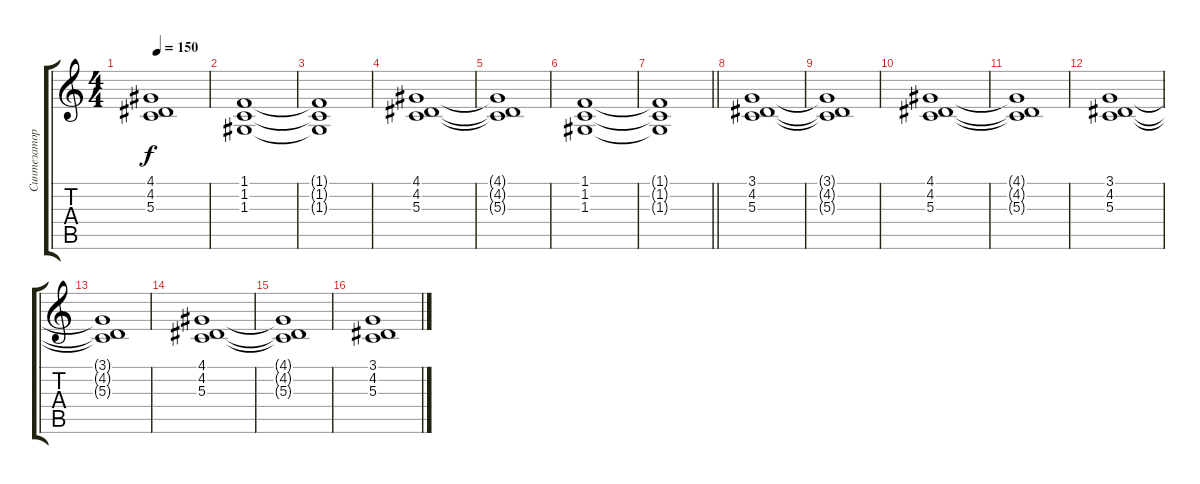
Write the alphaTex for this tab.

\track ("Синтезатор" "Синтезатор") {instrument synthstrings1}
\staff {score tabs}
\tuning (E4 B3 G3 D3 A2 E2) {hide}
\ts (4 4)
\tempo 150
\clef g2
\ks c
(4.1{t} 4.2{t} 5.3{t}).1{dy f} |
(1.1 1.2 1.3).1 |
(1.1{t} 1.2{t} 1.3{t}).1 |
(4.1 4.2 5.3).1 |
(4.1{t} 4.2{t} 5.3{t}).1 |
(1.1 1.2 1.3).1 |
\barLineRight lightlight
(1.1{t} 1.2{t} 1.3{t}).1 |
(3.1 4.2 5.3).1 |
(3.1{t} 4.2{t} 5.3{t}).1 |
(4.1 4.2 5.3).1 |
(4.1{t} 4.2{t} 5.3{t}).1 |
(3.1 4.2 5.3).1 |
(3.1{t} 4.2{t} 5.3{t}).1 |
(4.1 4.2 5.3).1 |
(4.1{t} 4.2{t} 5.3{t}).1 |
(3.1 4.2 5.3).1
